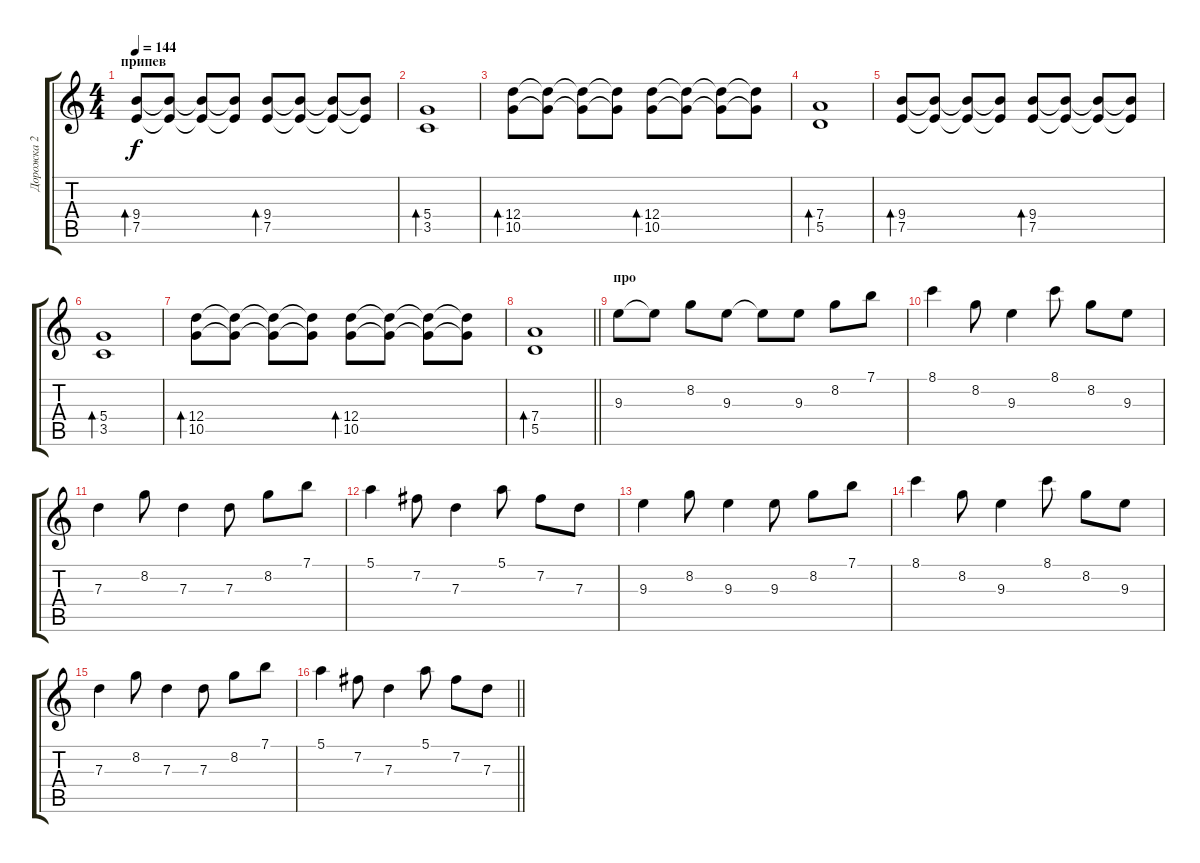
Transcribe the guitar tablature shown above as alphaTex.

\track ("Дорожка 2" "Дорожка 2") {instrument electricguitarjazz}
\staff {score tabs}
\tuning (E4 B3 G3 D3 A2 E2) {hide}
\ts (4 4)
\section ("" "припев")
\tempo 144
\clef g2
\ks c
(9.4 7.5).8{bd 60 dy f instrument overdrivenguitar} (9.4{t} 7.5{t}).8 (9.4{t} 7.5{t}).8 (9.4{t} 7.5{t}).8 (9.4 7.5).8{bd 60} (9.4{t} 7.5{t}).8 (9.4{t} 7.5{t}).8 (9.4{t} 7.5{t}).8 |
(5.4 3.5).1{bd 60} |
(12.4 10.5).8{bd 60 instrument overdrivenguitar} (12.4{t} 10.5{t}).8 (12.4{t} 10.5{t}).8 (12.4{t} 10.5{t}).8 (12.4 10.5).8{bd 60} (12.4{t} 10.5{t}).8 (12.4{t} 10.5{t}).8 (12.4{t} 10.5{t}).8 |
(7.4 5.5).1{bd 60} |
(9.4 7.5).8{bd 60 instrument overdrivenguitar} (9.4{t} 7.5{t}).8 (9.4{t} 7.5{t}).8 (9.4{t} 7.5{t}).8 (9.4 7.5).8{bd 60} (9.4{t} 7.5{t}).8 (9.4{t} 7.5{t}).8 (9.4{t} 7.5{t}).8 |
(5.4 3.5).1{bd 60} |
(12.4 10.5).8{bd 60 instrument overdrivenguitar} (12.4{t} 10.5{t}).8 (12.4{t} 10.5{t}).8 (12.4{t} 10.5{t}).8 (12.4 10.5).8{bd 60} (12.4{t} 10.5{t}).8 (12.4{t} 10.5{t}).8 (12.4{t} 10.5{t}).8 |
\barLineRight lightlight
(7.4 5.5).1{bd 60} |
\section ("" "про")
9.3.8 9.3{t}.8 8.2.8 9.3.8 9.3{t}.8 9.3.8 8.2.8 7.1.8 |
8.1.4 8.2.8 9.3.4 8.1.8 8.2.8 9.3.8 |
7.3.4 8.2.8 7.3.4 7.3.8 8.2.8 7.1.8 |
5.1.4 7.2.8 7.3.4 5.1.8 7.2.8 7.3.8 |
9.3.4 8.2.8 9.3.4 9.3.8 8.2.8 7.1.8 |
8.1.4 8.2.8 9.3.4 8.1.8 8.2.8 9.3.8 |
7.3.4 8.2.8 7.3.4 7.3.8 8.2.8 7.1.8 |
\barLineRight lightlight
5.1.4 7.2.8 7.3.4 5.1.8 7.2.8 7.3.8
